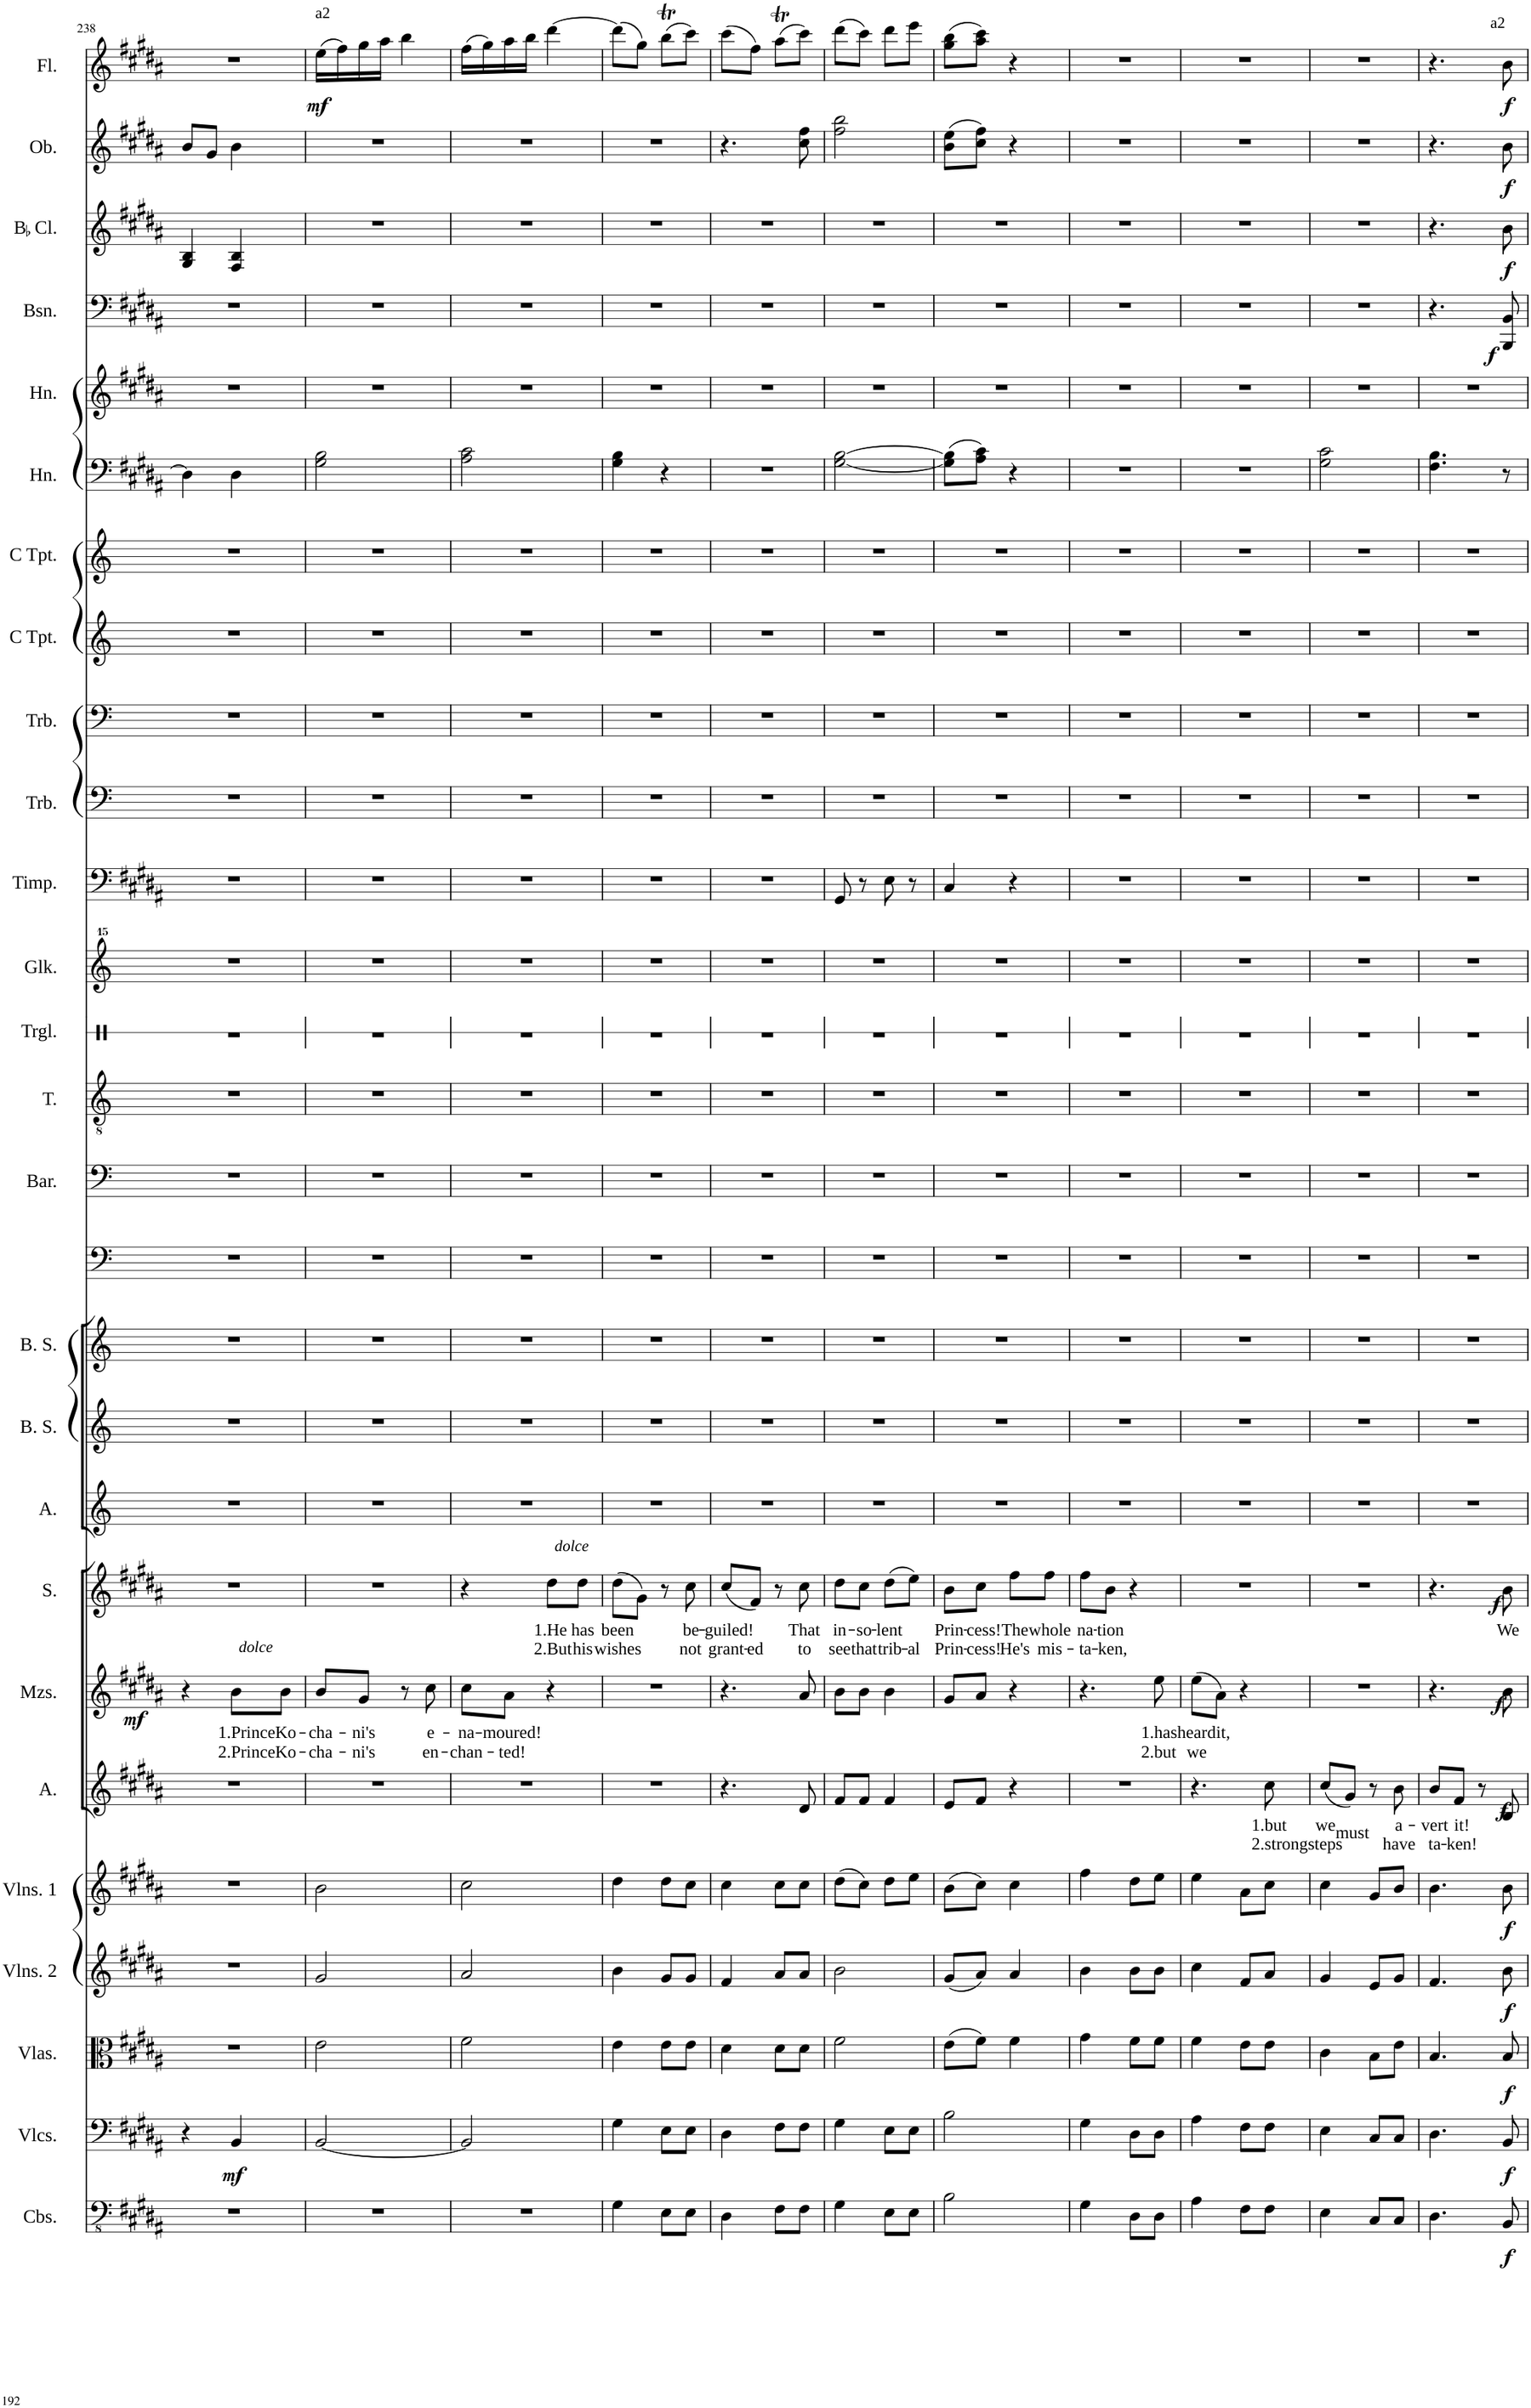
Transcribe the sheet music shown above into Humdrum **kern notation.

**kern	**dynam	**kern	**dynam	**kern	**dynam	**kern	**dynam	**kern	**dynam	**kern	**text	**text	**dynam	**kern	**text	**text	**dynam	**kern	**text	**text	**dynam	**kern	**kern	**kern	**kern	**kern	**kern	**kern	**kern	**kern	**kern	**kern	**kern	**kern	**kern	**kern	**kern	**dynam	**kern	**dynam	**kern	**dynam	**kern	**dynam
*part27	*part27	*part26	*part26	*part25	*part25	*part24	*part24	*part23	*part23	*part22	*part22	*part22	*part22	*part21	*part21	*part21	*part21	*part20	*part20	*part20	*part20	*part19	*part18	*part17	*part16	*part15	*part14	*part13	*part12	*part11	*part10	*part9	*part8	*part7	*part6	*part5	*part4	*part4	*part3	*part3	*part2	*part2	*part1	*part1
*staff27	*staff27	*staff26	*staff26	*staff25	*staff25	*staff24	*staff24	*staff23	*staff23	*staff22	*staff22	*staff22	*staff22	*staff21	*staff21	*staff21	*staff21	*staff20	*staff20	*staff20	*staff20	*staff19	*staff18	*staff17	*staff16	*staff15	*staff14	*staff13	*staff12	*staff11	*staff10	*staff9	*staff8	*staff7	*staff6	*staff5	*staff4	*staff4	*staff3	*staff3	*staff2	*staff2	*staff1	*staff1
*I"Contrabasses	*	*I"Violoncellos	*	*I"Violas	*	*I"Violins 2	*	*I"Violins 1	*	*I"Alto	*	*	*	*I"Mezzosoprano	*	*	*	*I"Soprano	*	*	*	*I"Alto	*I"Boy Soprano	*I"Boy Soprano	*I"Bass	*I"Baritone	*I"Tenor	*I"Triangle	*I"Glockenspiel	*I"Timpani	*I"Trombone	*I"Trombone	*I"C Trumpet	*I"C Trumpet	*I"Horn	*I"Horn	*I"Bassoon	*	*I"BaccidentalFlat Clarinet	*	*I"Oboe	*	*I"Flute	*
*I'Cbs.	*	*I'Vlcs.	*	*I'Vlas.	*	*I'Vlns. 2	*	*I'Vlns. 1	*	*I'A.	*	*	*	*I'Mzs.	*	*	*	*I'S.	*	*	*	*I'A.	*I'B. S.	*I'B. S.	*	*I'Bar.	*I'T.	*I'Trgl.	*I'Glk.	*I'Timp.	*I'Trb.	*I'Trb.	*I'C Tpt.	*I'C Tpt.	*I'Hn.	*I'Hn.	*I'Bsn.	*	*I'BaccidentalFlat Cl.	*	*I'Ob.	*	*I'Fl.	*
!!LO:PB:g=z
*clefFv4	*	*clefF4	*	*clefC3	*	*clefG2	*	*clefG2	*	*clefG2	*	*	*	*clefG2	*	*	*	*clefG2	*	*	*	*clefG2	*clefG2	*clefG2	*clefF4	*clefF4	*clefGv2	*clefX	*clefG^^2	*clefF4	*clefF4	*clefF4	*clefG2	*clefG2	*clefF4	*clefG2	*clefF4	*	*clefG2	*	*clefG2	*	*clefG2	*
*	*	*	*	*	*	*	*	*	*	*	*	*	*	*	*	*	*	*	*	*	*	*	*	*	*	*	*	*	*	*	*	*	*	*	*ITrd4c7	*ITrd4c7	*	*	*ITrd1c2	*	*	*	*	*
*k[f#c#g#d#a#]	*	*k[f#c#g#d#a#]	*	*k[f#c#g#d#a#]	*	*k[f#c#g#d#a#]	*	*k[f#c#g#d#a#]	*	*k[f#c#g#d#a#]	*	*	*	*k[f#c#g#d#a#]	*	*	*	*k[f#c#g#d#a#]	*	*	*	*k[]	*k[]	*k[]	*k[]	*k[]	*k[]	*k[]	*k[]	*k[f#c#g#d#a#]	*k[]	*k[]	*k[]	*k[]	*k[f#c#g#d#a#]	*k[f#c#g#d#a#]	*k[f#c#g#d#a#]	*	*k[f#c#g#d#a#]	*	*k[f#c#g#d#a#]	*	*k[f#c#g#d#a#]	*
*M2/4	*	*M2/4	*	*M2/4	*	*M2/4	*	*M2/4	*	*M2/4	*	*	*	*M2/4	*	*	*	*M2/4	*	*	*	*M2/4	*M2/4	*M2/4	*M2/4	*M2/4	*M2/4	*M2/4	*M2/4	*M2/4	*M2/4	*M2/4	*M2/4	*M2/4	*M2/4	*M2/4	*M2/4	*	*M2/4	*	*M2/4	*	*M2/4	*
=238	=238	=238	=238	=238	=238	=238	=238	=238	=238	=238	=238	=238	=238	=238	=238	=238	=238	=238	=238	=238	=238	=238	=238	=238	=238	=238	=238	=238	=238	=238	=238	=238	=238	=238	=238	=238	=238	=238	=238	=238	=238	=238	=238	=238
2r	.	4r	.	2r	.	2r	.	2r	.	2r	.	.	.	4r	.	.	.	2r	.	.	.	2r	2r	2r	2r	2r	2r	2r	2r	2r	2r	2r	2r	2r	4D#\]	2r	2r	.	4G#/ 4B/	.	8b/L	.	2r	.
.	.	.	.	.	.	.	.	.	.	.	.	.	.	.	.	.	.	.	.	.	.	.	.	.	.	.	.	.	.	.	.	.	.	.	.	.	.	.	.	.	8g#/J	.	.	.
!	!	!	!	!	!	!	!	!	!	!	!	!	!	!LO:TX:a:i:t=dolce	!	!	!	!	!	!	!	!	!	!	!	!	!	!	!	!	!	!	!	!	!	!	!	!	!	!	!	!	!	!
!	!	!	!LO:DY:b	!	!	!	!	!	!	!	!	!	!	!	!LO:LY:b	!LO:LY:b	!LO:DY:b	!	!	!	!	!	!	!	!	!	!	!	!	!	!	!	!	!	!	!	!	!	!	!	!	!	!	!
.	.	4BB/	mf	.	.	.	.	.	.	.	.	.	.	8b\L	1.Prince	2.Prince	mf	.	.	.	.	.	.	.	.	.	.	.	.	.	.	.	.	.	4D#\	.	.	.	4F#/ 4B/	.	4b\	.	.	.
!	!	!	!	!	!	!	!	!	!	!	!	!	!	!	!LO:LY:b	!LO:LY:b	!	!	!	!	!	!	!	!	!	!	!	!	!	!	!	!	!	!	!	!	!	!	!	!	!	!	!	!
.	.	.	.	.	.	.	.	.	.	.	.	.	.	8b\J	Ko-	Ko-	.	.	.	.	.	.	.	.	.	.	.	.	.	.	.	.	.	.	.	.	.	.	.	.	.	.	.	.
=239	=239	=239	=239	=239	=239	=239	=239	=239	=239	=239	=239	=239	=239	=239	=239	=239	=239	=239	=239	=239	=239	=239	=239	=239	=239	=239	=239	=239	=239	=239	=239	=239	=239	=239	=239	=239	=239	=239	=239	=239	=239	=239	=239	=239
!	!	!	!	!	!	!	!	!	!	!	!	!	!	!	!	!	!	!	!	!	!	!	!	!	!	!	!	!	!	!	!	!	!	!	!	!	!	!	!	!	!	!	!LO:TX:a:t=a2	!
!	!	!	!	!	!	!	!	!	!	!	!	!	!	!	!LO:LY:b	!LO:LY:b	!	!	!	!	!	!	!	!	!	!	!	!	!	!	!	!	!	!	!	!	!	!	!	!	!	!	!	!LO:DY:b
2r	.	[2BB/	.	2e\	.	2g#/	.	2b\	.	2r	.	.	.	8b/L	-cha-	-cha-	.	2r	.	.	.	2r	2r	2r	2r	2r	2r	2r	2r	2r	2r	2r	2r	2r	2G#\ 2B\	2r	2r	.	2r	.	2r	.	(16ee\LL	mf
.	.	.	.	.	.	.	.	.	.	.	.	.	.	.	.	.	.	.	.	.	.	.	.	.	.	.	.	.	.	.	.	.	.	.	.	.	.	.	.	.	.	.	16ff#\)	.
!	!	!	!	!	!	!	!	!	!	!	!	!	!	!	!LO:LY:b	!LO:LY:b	!	!	!	!	!	!	!	!	!	!	!	!	!	!	!	!	!	!	!	!	!	!	!	!	!	!	!	!
.	.	.	.	.	.	.	.	.	.	.	.	.	.	8g#/J	-ni's	-ni's	.	.	.	.	.	.	.	.	.	.	.	.	.	.	.	.	.	.	.	.	.	.	.	.	.	.	16gg#\	.
.	.	.	.	.	.	.	.	.	.	.	.	.	.	.	.	.	.	.	.	.	.	.	.	.	.	.	.	.	.	.	.	.	.	.	.	.	.	.	.	.	.	.	16aa#\JJ	.
.	.	.	.	.	.	.	.	.	.	.	.	.	.	8r	.	.	.	.	.	.	.	.	.	.	.	.	.	.	.	.	.	.	.	.	.	.	.	.	.	.	.	.	4bb\	.
!	!	!	!	!	!	!	!	!	!	!	!	!	!	!	!LO:LY:b	!LO:LY:b	!	!	!	!	!	!	!	!	!	!	!	!	!	!	!	!	!	!	!	!	!	!	!	!	!	!	!	!
.	.	.	.	.	.	.	.	.	.	.	.	.	.	8cc#\	e-	en-	.	.	.	.	.	.	.	.	.	.	.	.	.	.	.	.	.	.	.	.	.	.	.	.	.	.	.	.
=240	=240	=240	=240	=240	=240	=240	=240	=240	=240	=240	=240	=240	=240	=240	=240	=240	=240	=240	=240	=240	=240	=240	=240	=240	=240	=240	=240	=240	=240	=240	=240	=240	=240	=240	=240	=240	=240	=240	=240	=240	=240	=240	=240	=240
!	!	!	!	!	!	!	!	!	!	!	!	!	!	!	!LO:LY:b	!LO:LY:b	!	!	!	!	!	!	!	!	!	!	!	!	!	!	!	!	!	!	!	!	!	!	!	!	!	!	!	!
2r	.	2BB/]	.	2f#\	.	2a#/	.	2cc#\	.	2r	.	.	.	8cc#\L	-na-	-chan-	.	4r	.	.	.	2r	2r	2r	2r	2r	2r	2r	2r	2r	2r	2r	2r	2r	2A#\ 2c#\	2r	2r	.	2r	.	2r	.	(16ff#\LL	.
.	.	.	.	.	.	.	.	.	.	.	.	.	.	.	.	.	.	.	.	.	.	.	.	.	.	.	.	.	.	.	.	.	.	.	.	.	.	.	.	.	.	.	16gg#\)	.
!	!	!	!	!	!	!	!	!	!	!	!	!	!	!	!LO:LY:b	!LO:LY:b	!	!	!	!	!	!	!	!	!	!	!	!	!	!	!	!	!	!	!	!	!	!	!	!	!	!	!	!
.	.	.	.	.	.	.	.	.	.	.	.	.	.	8a#\J	-moured!	-ted!	.	.	.	.	.	.	.	.	.	.	.	.	.	.	.	.	.	.	.	.	.	.	.	.	.	.	16aa#\	.
.	.	.	.	.	.	.	.	.	.	.	.	.	.	.	.	.	.	.	.	.	.	.	.	.	.	.	.	.	.	.	.	.	.	.	.	.	.	.	.	.	.	.	16bb\JJ	.
!	!	!	!	!	!	!	!	!	!	!	!	!	!	!	!	!	!	!LO:TX:a:i:t=dolce	!	!	!	!	!	!	!	!	!	!	!	!	!	!	!	!	!	!	!	!	!	!	!	!	!	!
!	!	!	!	!	!	!	!	!	!	!	!	!	!	!	!	!	!	!	!LO:LY:b	!LO:LY:b	!	!	!	!	!	!	!	!	!	!	!	!	!	!	!	!	!	!	!	!	!	!	!	!
.	.	.	.	.	.	.	.	.	.	.	.	.	.	4r	.	.	.	8dd#\L	1.He	2.But	.	.	.	.	.	.	.	.	.	.	.	.	.	.	.	.	.	.	.	.	.	.	[4ddd#\	.
!	!	!	!	!	!	!	!	!	!	!	!	!	!	!	!	!	!	!	!LO:LY:b	!LO:LY:b	!	!	!	!	!	!	!	!	!	!	!	!	!	!	!	!	!	!	!	!	!	!	!	!
.	.	.	.	.	.	.	.	.	.	.	.	.	.	.	.	.	.	8dd#\J	has	his	.	.	.	.	.	.	.	.	.	.	.	.	.	.	.	.	.	.	.	.	.	.	.	.
=241	=241	=241	=241	=241	=241	=241	=241	=241	=241	=241	=241	=241	=241	=241	=241	=241	=241	=241	=241	=241	=241	=241	=241	=241	=241	=241	=241	=241	=241	=241	=241	=241	=241	=241	=241	=241	=241	=241	=241	=241	=241	=241	=241	=241
!	!	!	!	!	!	!	!	!	!	!	!	!	!	!	!	!	!	!	!LO:LY:b	!LO:LY:b	!	!	!	!	!	!	!	!	!	!	!	!	!	!	!	!	!	!	!	!	!	!	!	!
4GG#\	.	4G#\	.	4e\	.	4b\	.	4dd#\	.	2r	.	.	.	2r	.	.	.	(8dd#\L	been	wishes	.	2r	2r	2r	2r	2r	2r	2r	2r	2r	2r	2r	2r	2r	4G#\ 4B\	2r	2r	.	2r	.	2r	.	(8ddd#\L]	.
.	.	.	.	.	.	.	.	.	.	.	.	.	.	.	.	.	.	8g#\J)	.	.	.	.	.	.	.	.	.	.	.	.	.	.	.	.	.	.	.	.	.	.	.	.	8gg#\J)	.
8EE\L	.	8E\L	.	8e\L	.	8g#/L	.	8dd#\L	.	.	.	.	.	.	.	.	.	8r	.	.	.	.	.	.	.	.	.	.	.	.	.	.	.	.	4r	.	.	.	.	.	.	.	(8bbT\L	.
!	!	!	!	!	!	!	!	!	!	!	!	!	!	!	!	!	!	!	!LO:LY:b	!LO:LY:b	!	!	!	!	!	!	!	!	!	!	!	!	!	!	!	!	!	!	!	!	!	!	!	!
8EE\J	.	8E\J	.	8e\J	.	8g#/J	.	8cc#\J	.	.	.	.	.	.	.	.	.	8cc#\	be-	not	.	.	.	.	.	.	.	.	.	.	.	.	.	.	.	.	.	.	.	.	.	.	8ccc#\J)	.
=242	=242	=242	=242	=242	=242	=242	=242	=242	=242	=242	=242	=242	=242	=242	=242	=242	=242	=242	=242	=242	=242	=242	=242	=242	=242	=242	=242	=242	=242	=242	=242	=242	=242	=242	=242	=242	=242	=242	=242	=242	=242	=242	=242	=242
!	!	!	!	!	!	!	!	!	!	!	!	!	!	!	!	!	!	!	!LO:LY:b	!LO:LY:b	!	!	!	!	!	!	!	!	!	!	!	!	!	!	!	!	!	!	!	!	!	!	!	!
4DD#\	.	4D#\	.	4d#\	.	4f#/	.	4cc#\	.	4.r	.	.	.	4.r	.	.	.	(8cc#/L	-guiled!	grant-	.	2r	2r	2r	2r	2r	2r	2r	2r	2r	2r	2r	2r	2r	2r	2r	2r	.	2r	.	4.r	.	(8ccc#\L	.
!	!	!	!	!	!	!	!	!	!	!	!	!	!	!	!	!	!	!	!	!LO:LY:b	!	!	!	!	!	!	!	!	!	!	!	!	!	!	!	!	!	!	!	!	!	!	!	!
.	.	.	.	.	.	.	.	.	.	.	.	.	.	.	.	.	.	8f#/J)	.	-ed	.	.	.	.	.	.	.	.	.	.	.	.	.	.	.	.	.	.	.	.	.	.	8ff#\J)	.
8FF#\L	.	8F#\L	.	8d#\L	.	8a#/L	.	8cc#\L	.	.	.	.	.	.	.	.	.	8r	.	.	.	.	.	.	.	.	.	.	.	.	.	.	.	.	.	.	.	.	.	.	.	.	(8aa#t\L	.
!	!	!	!	!	!	!	!	!	!	!	!	!	!	!	!	!	!	!	!LO:LY:b	!LO:LY:b	!	!	!	!	!	!	!	!	!	!	!	!	!	!	!	!	!	!	!	!	!	!	!	!
8FF#\J	.	8F#\J	.	8d#\J	.	8a#/J	.	8cc#\J	.	8d#/	.	.	.	8a#/	.	.	.	8cc#\	That	to	.	.	.	.	.	.	.	.	.	.	.	.	.	.	.	.	.	.	.	.	8cc#\ 8ff#\	.	8ccc#\J)	.
=243	=243	=243	=243	=243	=243	=243	=243	=243	=243	=243	=243	=243	=243	=243	=243	=243	=243	=243	=243	=243	=243	=243	=243	=243	=243	=243	=243	=243	=243	=243	=243	=243	=243	=243	=243	=243	=243	=243	=243	=243	=243	=243	=243	=243
!	!	!	!	!	!	!	!	!	!	!	!	!	!	!	!	!	!	!	!LO:LY:b	!LO:LY:b	!	!	!	!	!	!	!	!	!	!	!	!	!	!	!	!	!	!	!	!	!	!	!	!
4GG#\	.	4G#\	.	2f#\	.	2b\	.	(8dd#\L	.	8f#/L	.	.	.	8b\L	.	.	.	8dd#\L	in-	see	.	2r	2r	2r	2r	2r	2r	2r	2r	8GG#/	2r	2r	2r	2r	[2G#\ [2B\	2r	2r	.	2r	.	2ff#\ 2bb\	.	(8ddd#\L	.
!	!	!	!	!	!	!	!	!	!	!	!	!	!	!	!	!	!	!	!LO:LY:b	!LO:LY:b	!	!	!	!	!	!	!	!	!	!	!	!	!	!	!	!	!	!	!	!	!	!	!	!
.	.	.	.	.	.	.	.	8cc#\J)	.	8f#/J	.	.	.	8b\J	.	.	.	8cc#\J	-so-	that	.	.	.	.	.	.	.	.	.	8r	.	.	.	.	.	.	.	.	.	.	.	.	8ccc#\J)	.
!	!	!	!	!	!	!	!	!	!	!	!	!	!	!	!	!	!	!	!LO:LY:b	!LO:LY:b	!	!	!	!	!	!	!	!	!	!	!	!	!	!	!	!	!	!	!	!	!	!	!	!
8EE\L	.	8E\L	.	.	.	.	.	8dd#\L	.	4f#/	.	.	.	4b\	.	.	.	(8dd#\L	-lent	trib-	.	.	.	.	.	.	.	.	.	8E\	.	.	.	.	.	.	.	.	.	.	.	.	8ddd#\L	.
!	!	!	!	!	!	!	!	!	!	!	!	!	!	!	!	!	!	!	!	!LO:LY:b	!	!	!	!	!	!	!	!	!	!	!	!	!	!	!	!	!	!	!	!	!	!	!	!
8EE\J	.	8E\J	.	.	.	.	.	8ee\J	.	.	.	.	.	.	.	.	.	8ee\J)	.	-al	.	.	.	.	.	.	.	.	.	8r	.	.	.	.	.	.	.	.	.	.	.	.	8eee\J	.
=244	=244	=244	=244	=244	=244	=244	=244	=244	=244	=244	=244	=244	=244	=244	=244	=244	=244	=244	=244	=244	=244	=244	=244	=244	=244	=244	=244	=244	=244	=244	=244	=244	=244	=244	=244	=244	=244	=244	=244	=244	=244	=244	=244	=244
!	!	!	!	!	!	!	!	!	!	!	!	!	!	!	!	!	!	!	!LO:LY:b	!LO:LY:b	!	!	!	!	!	!	!	!	!	!	!	!	!	!	!	!	!	!	!	!	!	!	!	!
2BB\	.	2B\	.	(8e\L	.	(8g#/L	.	(8b\L	.	8e/L	.	.	.	8g#/L	.	.	.	8b\L	Prin-	Prin-	.	2r	2r	2r	2r	2r	2r	2r	2r	4C#/	2r	2r	2r	2r	(8G#\] 8B\]L	2r	2r	.	2r	.	(8b\ 8ee\L	.	(8gg#\ 8bb\L	.
!	!	!	!	!	!	!	!	!	!	!	!	!	!	!	!	!	!	!	!LO:LY:b	!LO:LY:b	!	!	!	!	!	!	!	!	!	!	!	!	!	!	!	!	!	!	!	!	!	!	!	!
.	.	.	.	8f#\J)	.	8a#/J)	.	8cc#\J)	.	8f#/J	.	.	.	8a#/J	.	.	.	8cc#\J	-cess!	-cess!	.	.	.	.	.	.	.	.	.	.	.	.	.	.	8A#\ 8c#\J)	.	.	.	.	.	8cc#\ 8ff#\J)	.	8aa#\ 8ccc#\J)	.
!	!	!	!	!	!	!	!	!	!	!	!	!	!	!	!	!	!	!	!LO:LY:b	!LO:LY:b	!	!	!	!	!	!	!	!	!	!	!	!	!	!	!	!	!	!	!	!	!	!	!	!
.	.	.	.	4f#\	.	4a#/	.	4cc#\	.	4r	.	.	.	4r	.	.	.	8ff#\L	The	He's	.	.	.	.	.	.	.	.	.	4r	.	.	.	.	4r	.	.	.	.	.	4r	.	4r	.
!	!	!	!	!	!	!	!	!	!	!	!	!	!	!	!	!	!	!	!LO:LY:b	!LO:LY:b	!	!	!	!	!	!	!	!	!	!	!	!	!	!	!	!	!	!	!	!	!	!	!	!
.	.	.	.	.	.	.	.	.	.	.	.	.	.	.	.	.	.	8ff#\J	whole	mis-	.	.	.	.	.	.	.	.	.	.	.	.	.	.	.	.	.	.	.	.	.	.	.	.
=245	=245	=245	=245	=245	=245	=245	=245	=245	=245	=245	=245	=245	=245	=245	=245	=245	=245	=245	=245	=245	=245	=245	=245	=245	=245	=245	=245	=245	=245	=245	=245	=245	=245	=245	=245	=245	=245	=245	=245	=245	=245	=245	=245	=245
!	!	!	!	!	!	!	!	!	!	!	!	!	!	!	!	!	!	!	!LO:LY:b	!LO:LY:b	!	!	!	!	!	!	!	!	!	!	!	!	!	!	!	!	!	!	!	!	!	!	!	!
4GG#\	.	4G#\	.	4g#\	.	4b\	.	4ff#\	.	2r	.	.	.	4.r	.	.	.	8ff#\L	na-	-ta-	.	2r	2r	2r	2r	2r	2r	2r	2r	2r	2r	2r	2r	2r	2r	2r	2r	.	2r	.	2r	.	2r	.
!	!	!	!	!	!	!	!	!	!	!	!	!	!	!	!	!	!	!	!LO:LY:b	!LO:LY:b	!	!	!	!	!	!	!	!	!	!	!	!	!	!	!	!	!	!	!	!	!	!	!	!
.	.	.	.	.	.	.	.	.	.	.	.	.	.	.	.	.	.	8b\J	-tion	-ken,	.	.	.	.	.	.	.	.	.	.	.	.	.	.	.	.	.	.	.	.	.	.	.	.
8DD#\L	.	8D#\L	.	8f#\L	.	8b\L	.	8dd#\L	.	.	.	.	.	.	.	.	.	4r	.	.	.	.	.	.	.	.	.	.	.	.	.	.	.	.	.	.	.	.	.	.	.	.	.	.
!	!	!	!	!	!	!	!	!	!	!	!	!	!	!	!LO:LY:b	!LO:LY:b	!	!	!	!	!	!	!	!	!	!	!	!	!	!	!	!	!	!	!	!	!	!	!	!	!	!	!	!
8DD#\J	.	8D#\J	.	8f#\J	.	8b\J	.	8ee\J	.	.	.	.	.	8ee\	1.has	2.but	.	.	.	.	.	.	.	.	.	.	.	.	.	.	.	.	.	.	.	.	.	.	.	.	.	.	.	.
=246	=246	=246	=246	=246	=246	=246	=246	=246	=246	=246	=246	=246	=246	=246	=246	=246	=246	=246	=246	=246	=246	=246	=246	=246	=246	=246	=246	=246	=246	=246	=246	=246	=246	=246	=246	=246	=246	=246	=246	=246	=246	=246	=246	=246
!	!	!	!	!	!	!	!	!	!	!	!	!	!	!	!LO:LY:b	!LO:LY:b	!	!	!	!	!	!	!	!	!	!	!	!	!	!	!	!	!	!	!	!	!	!	!	!	!	!	!	!
4AA#\	.	4A#\	.	4f#\	.	4cc#\	.	4ee\	.	4.r	.	.	.	(8ee\L	heard	we	.	2r	.	.	.	2r	2r	2r	2r	2r	2r	2r	2r	2r	2r	2r	2r	2r	2r	2r	2r	.	2r	.	2r	.	2r	.
!	!	!	!	!	!	!	!	!	!	!	!	!	!	!	!LO:LY:b	!	!	!	!	!	!	!	!	!	!	!	!	!	!	!	!	!	!	!	!	!	!	!	!	!	!	!	!	!
.	.	.	.	.	.	.	.	.	.	.	.	.	.	8a#\J)	it,	.	.	.	.	.	.	.	.	.	.	.	.	.	.	.	.	.	.	.	.	.	.	.	.	.	.	.	.	.
8FF#\L	.	8F#\L	.	8e\L	.	8f#/L	.	8a#\L	.	.	.	.	.	4r	.	.	.	.	.	.	.	.	.	.	.	.	.	.	.	.	.	.	.	.	.	.	.	.	.	.	.	.	.	.
!	!	!	!	!	!	!	!	!	!	!	!LO:LY:b	!LO:LY:b	!	!	!	!	!	!	!	!	!	!	!	!	!	!	!	!	!	!	!	!	!	!	!	!	!	!	!	!	!	!	!	!
8FF#\J	.	8F#\J	.	8e\J	.	8a#/J	.	8cc#\J	.	8cc#\	1.but	2.strong	.	.	.	.	.	.	.	.	.	.	.	.	.	.	.	.	.	.	.	.	.	.	.	.	.	.	.	.	.	.	.	.
=247	=247	=247	=247	=247	=247	=247	=247	=247	=247	=247	=247	=247	=247	=247	=247	=247	=247	=247	=247	=247	=247	=247	=247	=247	=247	=247	=247	=247	=247	=247	=247	=247	=247	=247	=247	=247	=247	=247	=247	=247	=247	=247	=247	=247
!	!	!	!	!	!	!	!	!	!	!	!LO:LY:b	!LO:LY:b	!	!	!	!	!	!	!	!	!	!	!	!	!	!	!	!	!	!	!	!	!	!	!	!	!	!	!	!	!	!	!	!
4EE\	.	4E\	.	4c#\	.	4g#/	.	4cc#\	.	(8cc#/L	we	steps	.	2r	.	.	.	2r	.	.	.	2r	2r	2r	2r	2r	2r	2r	2r	2r	2r	2r	2r	2r	2G#\ 2c#\	2r	2r	.	2r	.	2r	.	2r	.
!	!	!	!	!	!	!	!	!	!	!	!LO:LY:b	!	!	!	!	!	!	!	!	!	!	!	!	!	!	!	!	!	!	!	!	!	!	!	!	!	!	!	!	!	!	!	!	!
.	.	.	.	.	.	.	.	.	.	8g#/J)	must	.	.	.	.	.	.	.	.	.	.	.	.	.	.	.	.	.	.	.	.	.	.	.	.	.	.	.	.	.	.	.	.	.
8CC#/L	.	8C#/L	.	8B\L	.	8e/L	.	8g#/L	.	8r	.	.	.	.	.	.	.	.	.	.	.	.	.	.	.	.	.	.	.	.	.	.	.	.	.	.	.	.	.	.	.	.	.	.
!	!	!	!	!	!	!	!	!	!	!	!LO:LY:b	!LO:LY:b	!	!	!	!	!	!	!	!	!	!	!	!	!	!	!	!	!	!	!	!	!	!	!	!	!	!	!	!	!	!	!	!
8CC#/J	.	8C#/J	.	8e\J	.	8g#/J	.	8b/J	.	8b\	a-	have	.	.	.	.	.	.	.	.	.	.	.	.	.	.	.	.	.	.	.	.	.	.	.	.	.	.	.	.	.	.	.	.
=248	=248	=248	=248	=248	=248	=248	=248	=248	=248	=248	=248	=248	=248	=248	=248	=248	=248	=248	=248	=248	=248	=248	=248	=248	=248	=248	=248	=248	=248	=248	=248	=248	=248	=248	=248	=248	=248	=248	=248	=248	=248	=248	=248	=248
!	!	!	!	!	!	!	!	!	!	!	!LO:LY:b	!LO:LY:b	!	!	!	!	!	!	!	!	!	!	!	!	!	!	!	!	!	!	!	!	!	!	!	!	!	!	!	!	!	!	!	!
4.DD#\	.	4.D#\	.	4.B/	.	4.f#/	.	4.b\	.	8b/L	-vert	ta-	.	4.r	.	.	.	4.r	.	.	.	2r	2r	2r	2r	2r	2r	2r	2r	2r	2r	2r	2r	2r	4.F#\ 4.B\	2r	4.r	.	4.r	.	4.r	.	4.r	.
!	!	!	!	!	!	!	!	!	!	!	!LO:LY:b	!LO:LY:b	!	!	!	!	!	!	!	!	!	!	!	!	!	!	!	!	!	!	!	!	!	!	!	!	!	!	!	!	!	!	!	!
.	.	.	.	.	.	.	.	.	.	8f#/J	it!	-ken!	.	.	.	.	.	.	.	.	.	.	.	.	.	.	.	.	.	.	.	.	.	.	.	.	.	.	.	.	.	.	.	.
.	.	.	.	.	.	.	.	.	.	8r	.	.	.	.	.	.	.	.	.	.	.	.	.	.	.	.	.	.	.	.	.	.	.	.	.	.	.	.	.	.	.	.	.	.
!	!	!	!	!	!	!	!	!	!	!	!	!	!	!	!	!	!	!	!	!	!	!	!	!	!	!	!	!	!	!	!	!	!	!	!	!	!	!	!	!	!	!	!LO:TX:a:t=a2	!
!	!LO:DY:b	!	!LO:DY:b	!	!LO:DY:b	!	!LO:DY:b	!	!LO:DY:b	!	!	!	!LO:DY:b	!	!	!	!LO:DY:b	!	!LO:LY:b	!	!LO:DY:b	!	!	!	!	!	!	!	!	!	!	!	!	!	!	!	!	!LO:DY:b	!	!LO:DY:b	!	!LO:DY:b	!	!LO:DY:b
8BBB/	f	8BB/	f	8B/	f	8b\	f	8b\	f	8B/	.	.	f	8b\	.	.	f	8b\	We	.	f	.	.	.	.	.	.	.	.	.	.	.	.	.	8r	.	8BBB/ 8BB/	f	8b\	f	8b\	f	8b\	f
=	=	=	=	=	=	=	=	=	=	=	=	=	=	=	=	=	=	=	=	=	=	=	=	=	=	=	=	=	=	=	=	=	=	=	=	=	=	=	=	=	=	=	=	=
*-	*-	*-	*-	*-	*-	*-	*-	*-	*-	*-	*-	*-	*-	*-	*-	*-	*-	*-	*-	*-	*-	*-	*-	*-	*-	*-	*-	*-	*-	*-	*-	*-	*-	*-	*-	*-	*-	*-	*-	*-	*-	*-	*-	*-
